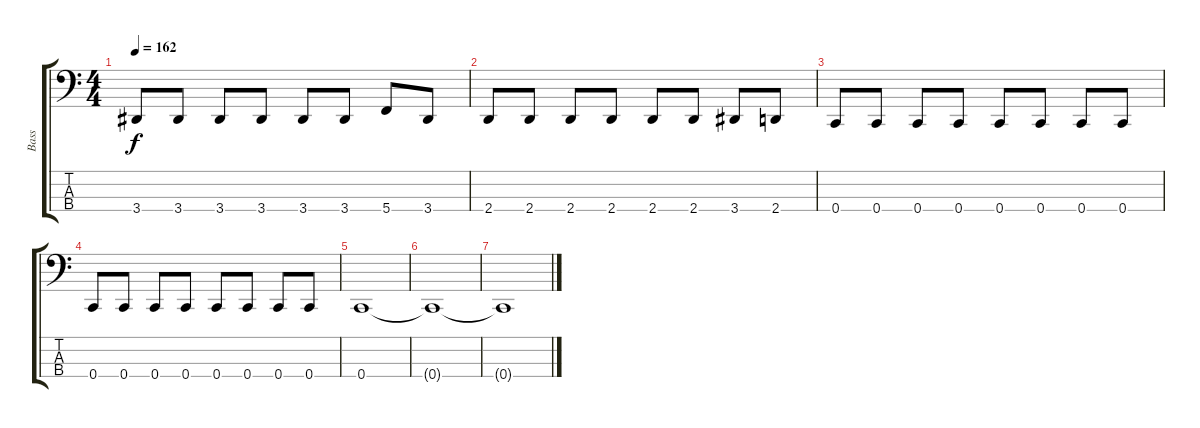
\track ("Bass" "Bass") {instrument electricbassfinger}
\staff {score tabs}
\tuning (F2 C2 G1 C1) {hide}
\ts (4 4)
\tempo 162
\clef f4
\ks c
3.4.8{dy f} 3.4.8 3.4.8 3.4.8 3.4.8 3.4.8 5.4.8 3.4.8 |
2.4.8 2.4.8 2.4.8 2.4.8 2.4.8 2.4.8 3.4.8 2.4.8 |
0.4.8 0.4.8 0.4.8 0.4.8 0.4.8 0.4.8 0.4.8 0.4.8 |
0.4.8 0.4.8 0.4.8 0.4.8 0.4.8 0.4.8 0.4.8 0.4.8 |
0.4.1 |
0.4{t}.1 |
0.4{t}.1
